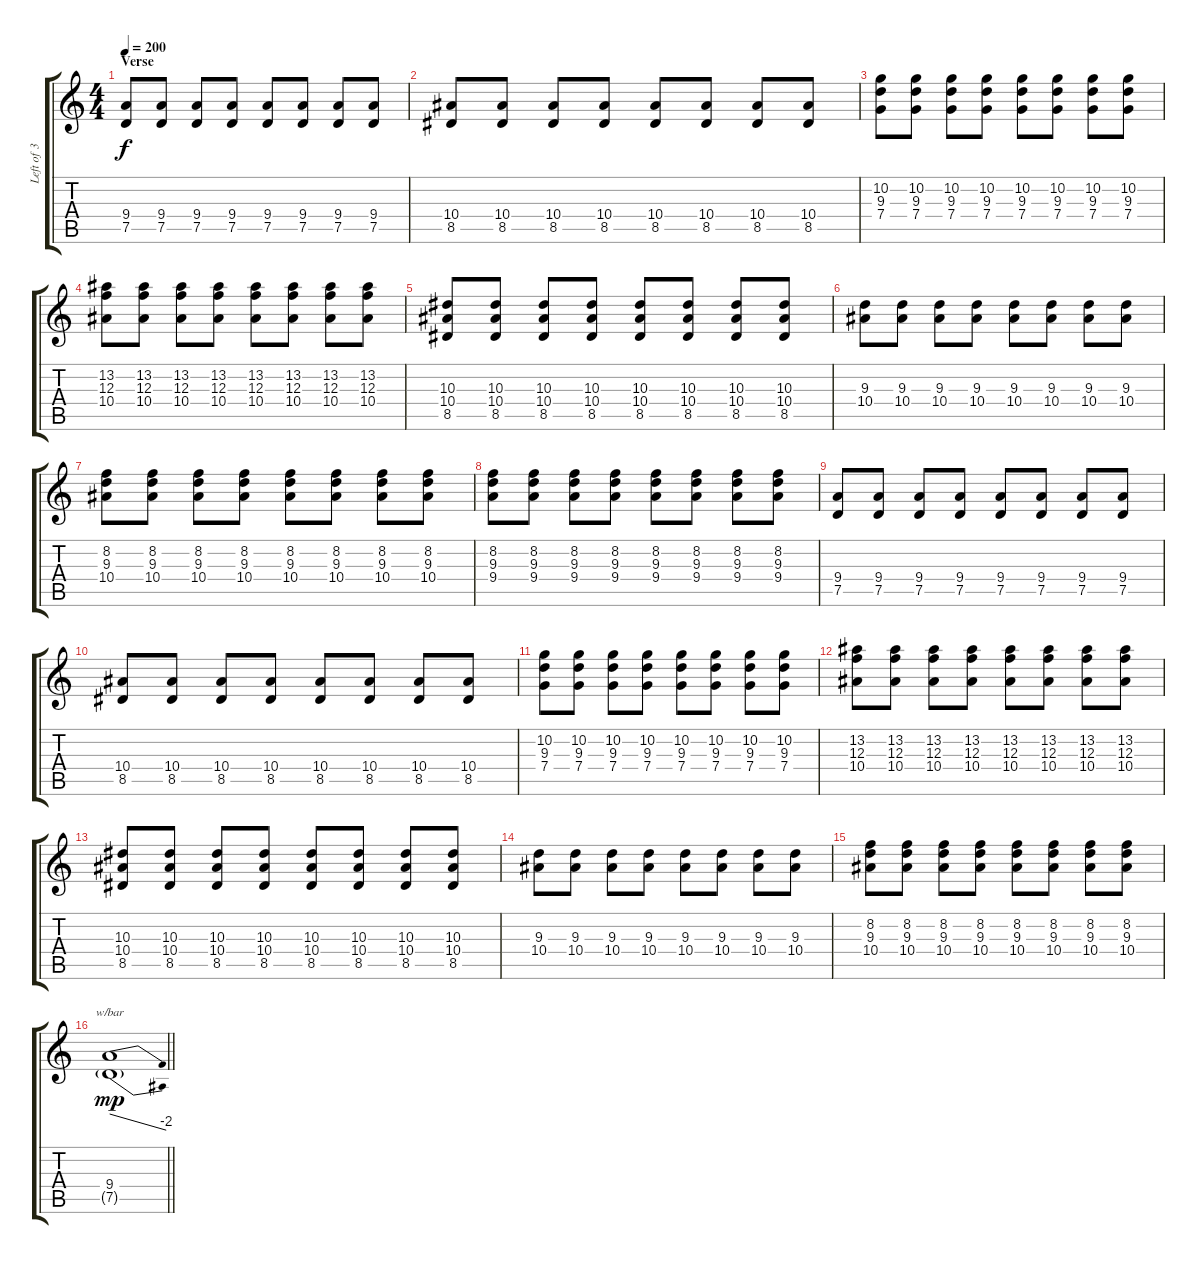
\track ("Left of 3" "Left of 3") {mute instrument overdrivenguitar}
\staff {score tabs}
\tuning (D4 A3 F3 C3 G2 D2) {hide}
\ts (4 4)
\section ("" "Verse")
\tempo 200
\clef g2
\ks c
(9.4 7.5).8{dy f} (9.4 7.5).8 (9.4 7.5).8 (9.4 7.5).8 (9.4 7.5).8 (9.4 7.5).8 (9.4 7.5).8 (9.4 7.5).8 |
(10.4 8.5).8 (10.4 8.5).8 (10.4 8.5).8 (10.4 8.5).8 (10.4 8.5).8 (10.4 8.5).8 (10.4 8.5).8 (10.4 8.5).8 |
(10.2 9.3 7.4).8 (10.2 9.3 7.4).8 (10.2 9.3 7.4).8 (10.2 9.3 7.4).8 (10.2 9.3 7.4).8 (10.2 9.3 7.4).8 (10.2 9.3 7.4).8 (10.2 9.3 7.4).8 |
(13.2 12.3 10.4).8 (13.2 12.3 10.4).8 (13.2 12.3 10.4).8 (13.2 12.3 10.4).8 (13.2 12.3 10.4).8 (13.2 12.3 10.4).8 (13.2 12.3 10.4).8 (13.2 12.3 10.4).8 |
(10.3 10.4 8.5).8 (10.3 10.4 8.5).8 (10.3 10.4 8.5).8 (10.3 10.4 8.5).8 (10.3 10.4 8.5).8 (10.3 10.4 8.5).8 (10.3 10.4 8.5).8 (10.3 10.4 8.5).8 |
(9.3 10.4).8 (9.3 10.4).8 (9.3 10.4).8 (9.3 10.4).8 (9.3 10.4).8 (9.3 10.4).8 (9.3 10.4).8 (9.3 10.4).8 |
(8.2 9.3 10.4).8 (8.2 9.3 10.4).8 (8.2 9.3 10.4).8 (8.2 9.3 10.4).8 (8.2 9.3 10.4).8 (8.2 9.3 10.4).8 (8.2 9.3 10.4).8 (8.2 9.3 10.4).8 |
(8.2 9.3 9.4).8 (8.2 9.3 9.4).8 (8.2 9.3 9.4).8 (8.2 9.3 9.4).8 (8.2 9.3 9.4).8 (8.2 9.3 9.4).8 (8.2 9.3 9.4).8 (8.2 9.3 9.4).8 |
(9.4 7.5).8 (9.4 7.5).8 (9.4 7.5).8 (9.4 7.5).8 (9.4 7.5).8 (9.4 7.5).8 (9.4 7.5).8 (9.4 7.5).8 |
(10.4 8.5).8 (10.4 8.5).8 (10.4 8.5).8 (10.4 8.5).8 (10.4 8.5).8 (10.4 8.5).8 (10.4 8.5).8 (10.4 8.5).8 |
(10.2 9.3 7.4).8 (10.2 9.3 7.4).8 (10.2 9.3 7.4).8 (10.2 9.3 7.4).8 (10.2 9.3 7.4).8 (10.2 9.3 7.4).8 (10.2 9.3 7.4).8 (10.2 9.3 7.4).8 |
(13.2 12.3 10.4).8 (13.2 12.3 10.4).8 (13.2 12.3 10.4).8 (13.2 12.3 10.4).8 (13.2 12.3 10.4).8 (13.2 12.3 10.4).8 (13.2 12.3 10.4).8 (13.2 12.3 10.4).8 |
(10.3 10.4 8.5).8 (10.3 10.4 8.5).8 (10.3 10.4 8.5).8 (10.3 10.4 8.5).8 (10.3 10.4 8.5).8 (10.3 10.4 8.5).8 (10.3 10.4 8.5).8 (10.3 10.4 8.5).8 |
(9.3 10.4).8 (9.3 10.4).8 (9.3 10.4).8 (9.3 10.4).8 (9.3 10.4).8 (9.3 10.4).8 (9.3 10.4).8 (9.3 10.4).8 |
(8.2 9.3 10.4).8 (8.2 9.3 10.4).8 (8.2 9.3 10.4).8 (8.2 9.3 10.4).8 (8.2 9.3 10.4).8 (8.2 9.3 10.4).8 (8.2 9.3 10.4).8 (8.2 9.3 10.4).8 |
\barLineRight lightlight
(9.4 7.5{g}).1{tbe (dive default 0 0 60 -8) dy mp}
